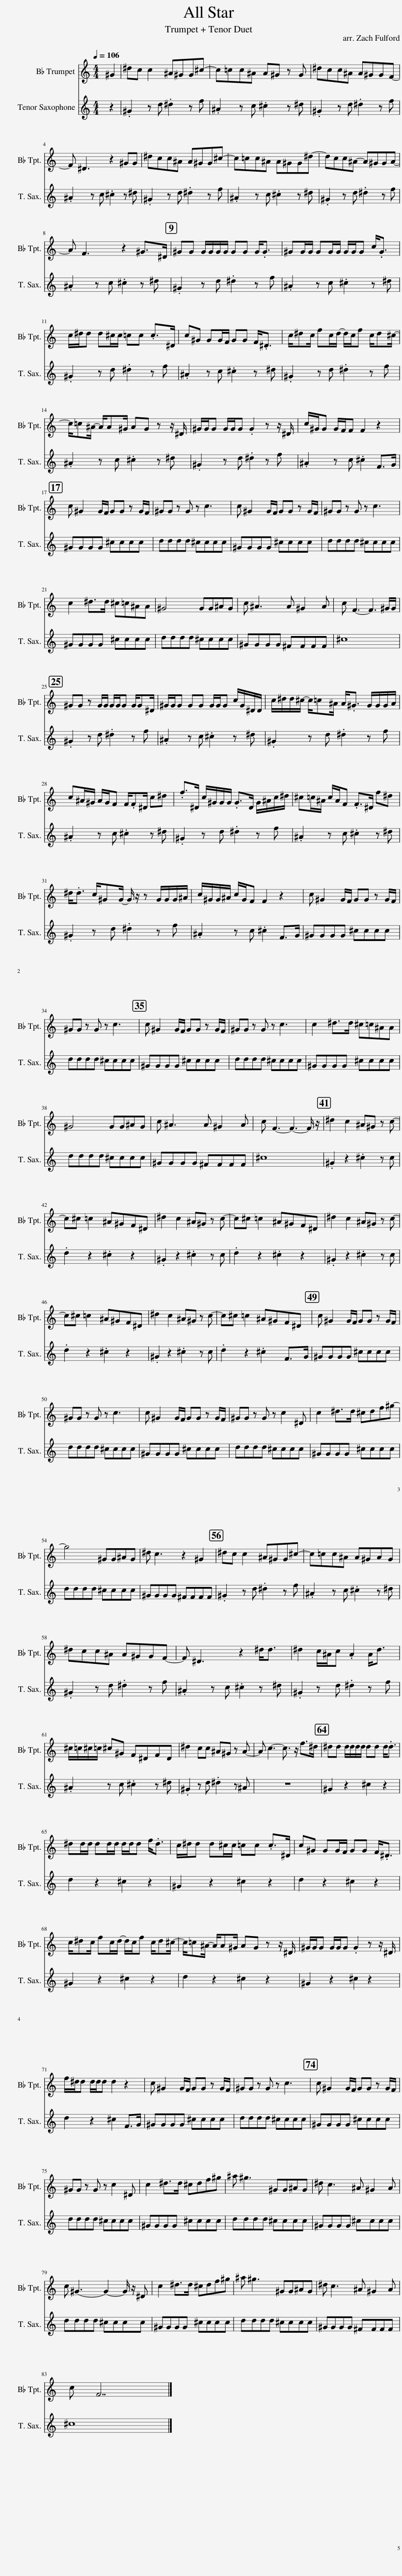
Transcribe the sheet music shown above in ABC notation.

X:1
%%score 1 2
L:1/8
Q:1/4=106
M:4/4
I:linebreak $
K:none
V:1 treble transpose=-2
V:2 treble transpose=-14
V:1
[K:C] ^G2 | ^dc c2 ^A^GG^c- | c=cc^A A^G z G | ^dcc^A A^GGF- |$ F ^D3 z2 ^GG | %5
 ^dcc^A A^GG^c- | c=cc^A A^GG^d- | dcc^A- A^GGA- |$ A F3 z2 ^G>^D | ^GG G/G/G/G/ GG G<.G | %10
 ^GG/G/ GG/G/ G/G/G c<.G |$ c/^d/d d^c/c/ =cc .c>^D | c^G GG/F/ GG F<.^D | c/^dc/ fc/d/- d/c/f c/d^c/- |$ c/=c^A/- A/A^G/ AG z z/ ^D/ | %15
 ^G/G/G G/G/G .G2 z z/ ^D/ | c/^G/G G/F/F F2 z2 |$ c ^G2 G/F/ GG z G/F/ | ^GG z G z c3 | c ^G2 G/F/ GG z G/F/ | %20
 ^GG z G z c3 |$ c2 ^d>d ^c=c^AA | ^G4 GG^AG | c ^A3 A ^G2 A | c F3- F3 ^G/G/ |$ %25
 ^GG z G/G/ G/G/G G/G^D/ | ^G/G/G GG G/G/G c/G/^D/D/ | c/^d/d/^c/- c/=c^A/ A<.^G G/G/G/A/ |$ c^A/^G/ A/G/F F/.F^D/ c^d | .f>^D c/^G/G/G/ .G>D G/^A/c/^d/ | %30
 ^c=c/^A/ c/A/F .F>^D f^d |$ ^d<.d c/^GG/- G/ z/ z G/G/G/^A/ | c/^G/G/^A/ c/G/F F2 z2 | c ^G2 G/F/ GG z G/F/ |$ ^GG z G z c3 | %35
 c ^G2 G/F/ GG z G/F/ | ^GG z G z c3 | c2 ^d>d ^c=c^AA |$ ^G4 GG^AG | c ^A3 A ^G2 A | %40
 c F3- F3- F/ z/ | ^d2 c2 ^A^G z c- |$ c^c =c2 ^A^GF^D | ^d2 c2 ^A^G z c- | c^c =c2 ^A^GF^D | %45
 ^d2 c2 ^A^G z c- |$ c^c =c2 ^A^GF^D | ^d2 c2 ^A^G z c- | c^c =c2 ^A^GF^D | c ^G2 G/F/ GG z G/F/ |$ %50
 ^GG z G z c3 | c ^G2 G/F/ GG z G/F/ | ^GG z G z c2 ^D | c2 ^d>d ^cdf^g- |$ g4 ^GG^AG | %55
 ^d c3 z2 ^G2 | ^dc c2 ^A^GG^c- | c=cc^A A^GAG |$ ^dcc^A A^GGF- | F ^D3 z2 ^d<d | %60
 ^d2 c/^A/c .A2 A<d |$ ^c/=c/^c/=c/ ^c^G F^DFD | ^d2 cc ^A^G z A- | A c3- c3/2 z/ f>^d | ^dd d/d/d/d/ dd d<.d |$ %65
 ^dd/d/ dd/d/ d/d/d f<.d | c/^d/d d^c/c/ =cc .c>^D | c^G GG/F/ GG F<.^D |$ c/^dc/ fc/d/- d/c/f c/d^c/- | c/=c^A/- A/A^G/ AG z z/ ^D/ | %70
 ^G/G/G G/G/G .G2 z z/ ^D/ |$ f/^d/d d/d/d d2 z2 | c ^G2 G/F/ GG z G/F/ | ^GG z G z c3 | c ^G2 G/F/ GG z G/F/ |$ %75
 ^GG z G z c2 ^D | c2 ^d>d ^cdf^g | ^a ^g3 ^GG^AG | ^d c3 ^A ^G2 A |$ c ^G3- G2- G/ z/ ^D | %80
 c2 ^d>d ^cdf^g | ^a ^g3 ^GG^AG | ^d c3 ^A ^G2 A |$ c F7 |] %84
V:2
[K:C] z2 | .^G2 z d .^d2 z f | .^A2 z c .^c2 z ^d | .^G2 z d .^d2 z f |$ .^A2 z c .^c2 z ^d | %5
 .^G2 z d .^d2 z f | .^A2 z c .^c2 z ^d | .^G2 z d .^d2 z f |$ .^A2 z c .^c2 z ^d | .^G2 z d .^d2 z f | %10
 .^A2 z c .^c2 z ^d |$ .^G2 z d .^d2 z f | .^A2 z c .^c2 z ^d | .^G2 z d .^d2 z f |$ .^A2 z c .^c2 z ^d | %15
 .^G2 z d .^d2 z f | .^A2 z c .^c2 F>G |$ ^GGGG ^cccc | dddd ^cccc | ^GGGG ^cccc | %20
 dddd ^cccc |$ ^GGGG ^cccc | dddd ^cccc | ^GGGG ^FFFF | ^c8 |$ %25
 .^G2 z d .^d2 z f | .^A2 z c .^c2 z ^d | .^G2 z d .^d2 z f |$ .^A2 z c .^c2 z ^d | .^G2 z d .^d2 z f | %30
 .^A2 z c .^c2 z ^d |$ .^G2 z d .^d2 z f | .^A2 z c .^c2 F>G | ^GGGG ^cccc |$ dddd ^cccc | %35
 ^GGGG ^cccc | dddd ^cccc | ^GGGG ^cccc |$ dddd ^cccc | ^GGGG ^FFFF | %40
 ^c8 | .^G2 z2 .^c2 z c |$ .d2 z2 .^c2 z2 | .^G2 z2 .^c2 z c | .d2 z2 .^c2 z2 | %45
 .^G2 z2 .^c2 z c |$ .d2 z2 .^c2 z2 | .^G2 z2 .^c2 z c | .d2 z2 .^c2 F>G | ^GGGG ^cccc |$ %50
 dddd ^cccc | ^GGGG ^cccc | dddd ^cccc | ^GGGG ^cccc |$ dddd ^cccc | %55
 ^GGGG ^FFFF | .^G2 z d .^d2 z f | .^A2 z c .^c2 z ^d |$ .^G2 z d .^d2 z f | .^A2 z c .^c2 z ^d | %60
 .^G2 z d .^d2 z f |$ .^A2 z c .^c2 z ^d | .^G2 z d .^d2 z ^A | z8 | ^G2 z2 ^c2 z2 |$ %65
 d2 z2 ^c2 z2 | ^G2 z2 ^c2 z2 | d2 z2 ^c2 z2 |$ ^G2 z2 ^c2 z2 | d2 z2 ^c2 z2 | %70
 ^G2 z2 ^c2 z2 |$ d2 z2 ^c2 F>G | ^GGGG ^cccc | dddd ^cccc | ^GGGG ^cccc |$ %75
 dddd ^cccc | ^GGGG ^cccc | dddd ^cccc | ^GGGG ^cccc |$ dddd ^cccc | %80
 ^GGGG ^cccc | dddd ^cccc | ^GGGG ^FFFF |$ ^c8 |] %84
